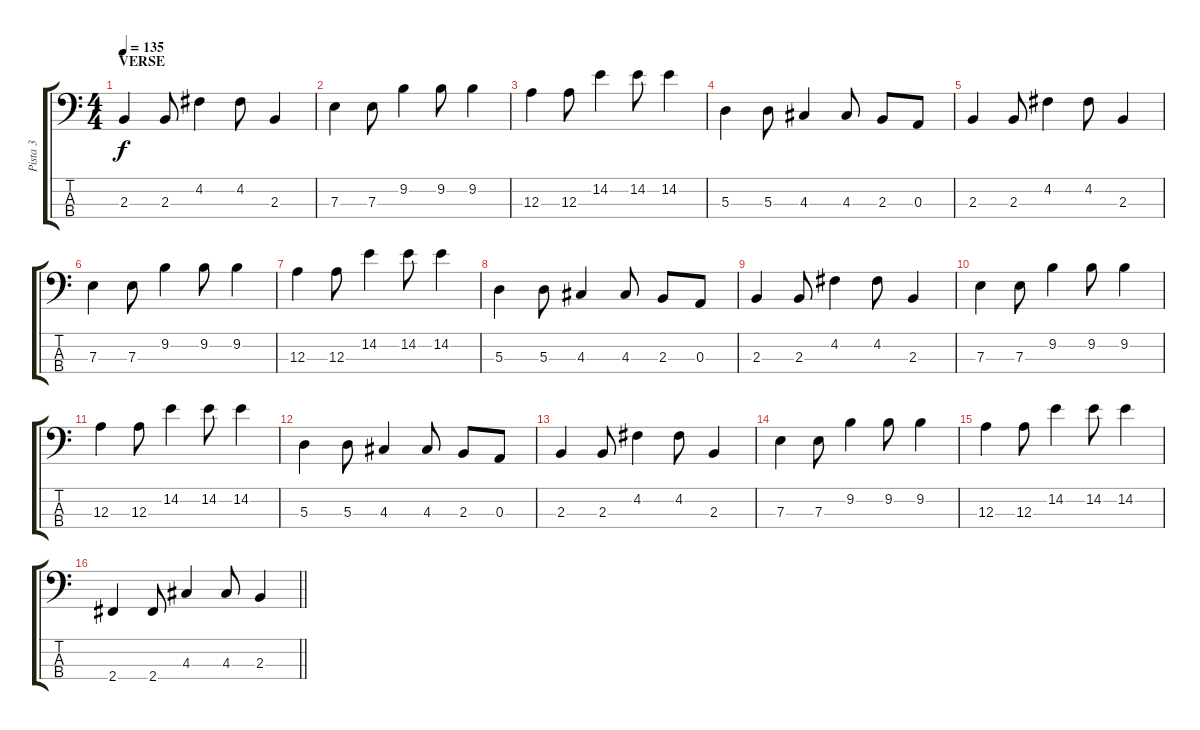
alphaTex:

\track ("Pista 3" "Pista 3") {instrument electricbassfinger}
\staff {score tabs}
\tuning (G2 D2 A1 E1) {hide}
\ts (4 4)
\section ("" "VERSE")
\tempo 135
\clef f4
\ks c
2.3.4{dy f} 2.3.8 4.2.4 4.2.8 2.3.4 |
7.3.4 7.3.8 9.2.4 9.2.8 9.2.4 |
12.3.4 12.3.8 14.2.4 14.2.8 14.2.4 |
5.3.4 5.3.8 4.3.4 4.3.8 2.3.8 0.3.8 |
2.3.4 2.3.8 4.2.4 4.2.8 2.3.4 |
7.3.4 7.3.8 9.2.4 9.2.8 9.2.4 |
12.3.4 12.3.8 14.2.4 14.2.8 14.2.4 |
5.3.4 5.3.8 4.3.4 4.3.8 2.3.8 0.3.8 |
2.3.4 2.3.8 4.2.4 4.2.8 2.3.4 |
7.3.4 7.3.8 9.2.4 9.2.8 9.2.4 |
12.3.4 12.3.8 14.2.4 14.2.8 14.2.4 |
5.3.4 5.3.8 4.3.4 4.3.8 2.3.8 0.3.8 |
2.3.4 2.3.8 4.2.4 4.2.8 2.3.4 |
7.3.4 7.3.8 9.2.4 9.2.8 9.2.4 |
12.3.4 12.3.8 14.2.4 14.2.8 14.2.4 |
\barLineRight lightlight
2.4.4 2.4.8 4.3.4 4.3.8 2.3.4
